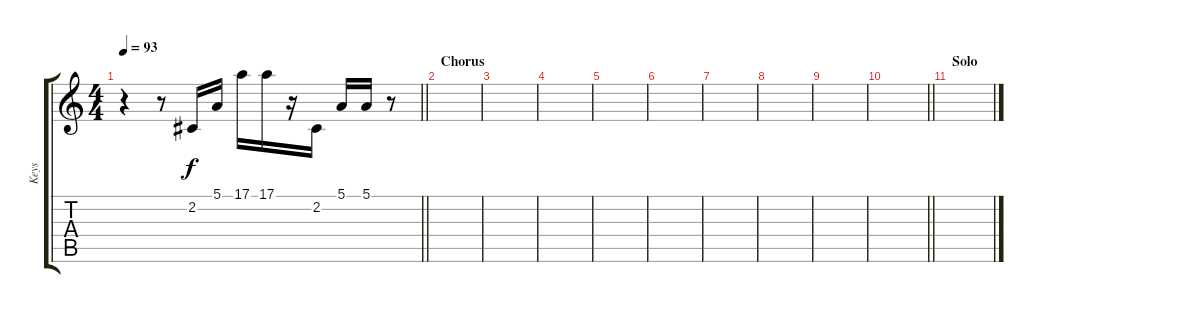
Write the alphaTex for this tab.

\track ("Keys" "Keys") {instrument pad3polysynth}
\staff {score tabs}
\tuning (E4 B3 G3 D3 A2 E2) {hide}
\ts (4 4)
\tempo 93
\clef g2
\barLineRight lightlight
\ks c
r.4{dy f} r.8 2.2.16 5.1.16 17.1.16 17.1.16 r.16 2.2.16 5.1.16 5.1.16 r.8 |
\section ("" "Chorus")
|
|
|
|
|
|
|
|
\barLineRight lightlight
|
\section ("" "Solo")
